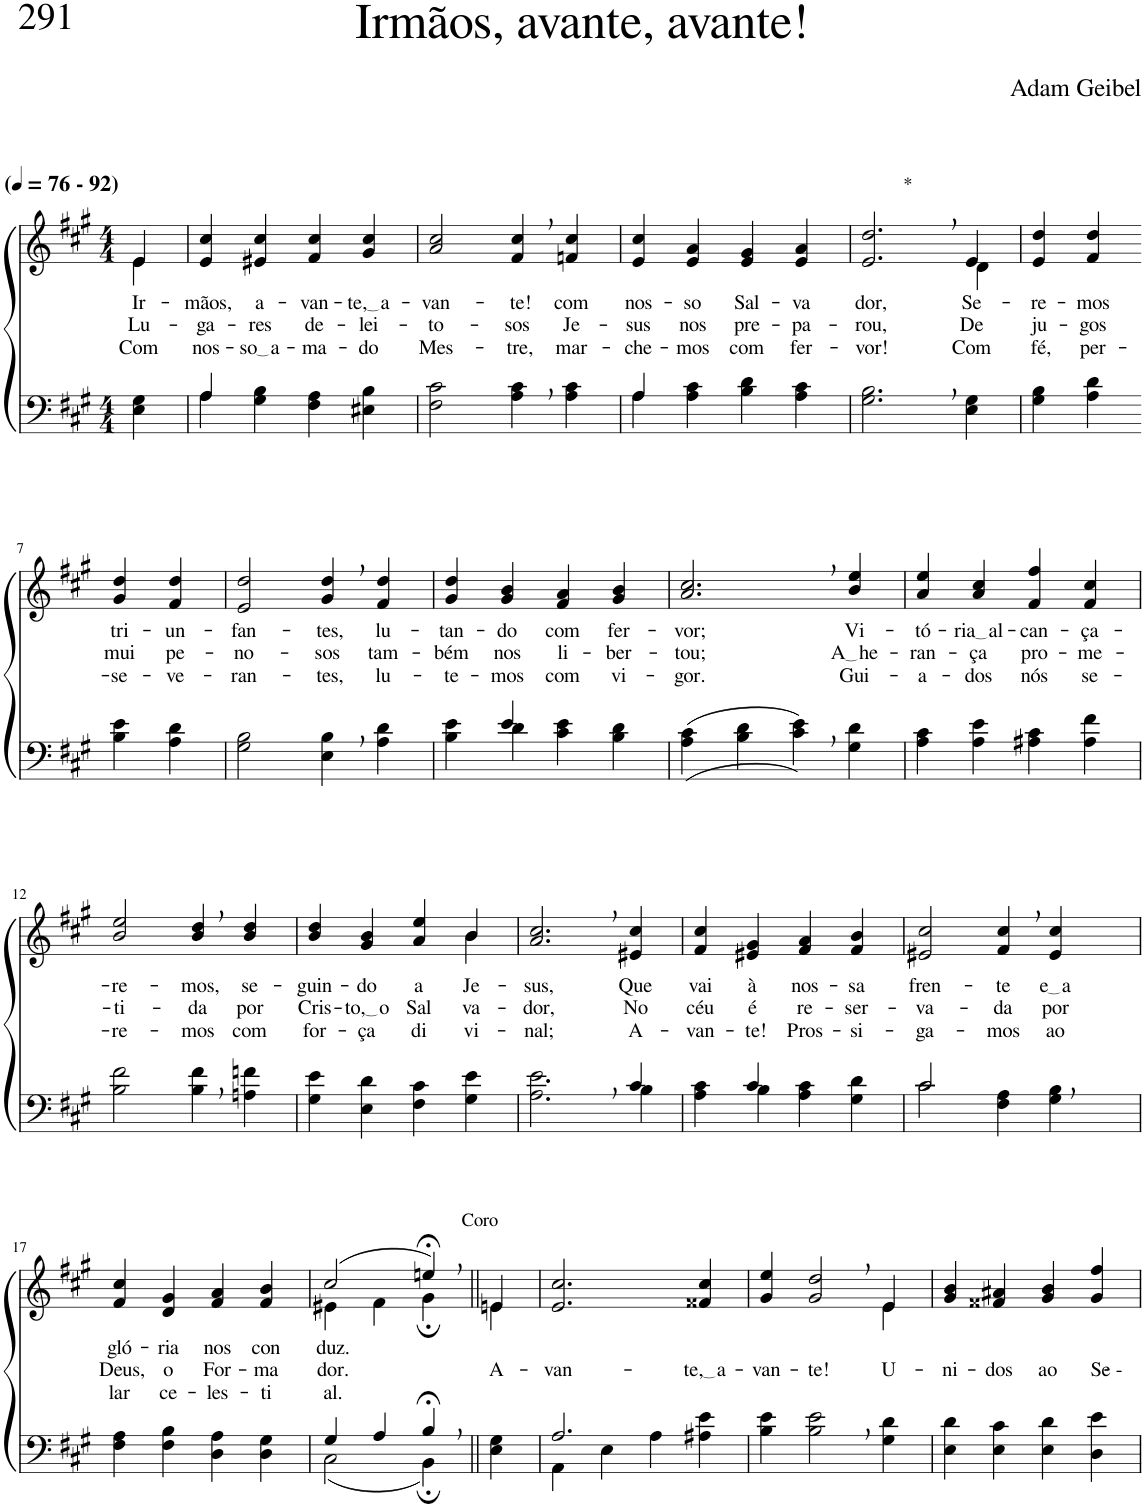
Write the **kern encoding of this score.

**kern	**kern	**text	**text	**text
*part2	*part1	*part1	*part1	*part1
*staff2	*staff1	*staff1	*staff1	*staff1
*I"Parte III e IV	*I"Parte I e II	*	*	*
*clefF4	*clefG2	*	*	*
*Trd1c2	*Trd1c2	*	*	*
*k[f#c#g#]	*k[f#c#g#]	*	*	*
*M4/4	*M4/4	*	*	*
*MM76	*MM76	*	*	*
=1	=1	=1	=1	=1
*	*^	*	*	*
!	!LO:TX:a:B:t=(	!	!	!	!
!	!LO:TX:a:B:t=- 92)	!	!	!	!
!	!	!	!LO:LY:b	!LO:LY:b	!LO:LY:b
4E\ 4G#\	4e/	4e\	Ir-	Lu-	Com
=2	=2	=2	=2	=2	=2
*^	*	*	*	*	*
!	!	!	!	!LO:LY:b	!LO:LY:b	!LO:LY:b
*	*	*v	*v	*	*	*
4A/	4A\	4e/ 4cc#/	-mãos,	-ga-	nos-
!	!	!	!LO:LY:b	!LO:LY:b	!LO:LY:b
2.ryy	4G#\ 4B\	4e#X/ 4cc#/	a-	-res	so a
!	!	!	!LO:LY:b	!LO:LY:b	!LO:LY:b
.	4F#\ 4A\	4f#/ 4cc#/	-van-	de-	-ma-
!	!	!	!LO:LY:b	!LO:LY:b	!LO:LY:b
.	4E#X\ 4B\	4g#/ 4cc#/	te, a	-lei-	-do
=3	=3	=3	=3	=3	=3
!	!	!	!LO:LY:b	!LO:LY:b	!LO:LY:b
*v	*v	*	*	*	*
2F#\ 2c#\	2a/ 2cc#/	-van-	-to-	Mes-
!	!	!LO:LY:b	!LO:LY:b	!LO:LY:b
4A\, 4c#\,	4f#/, 4cc#/,	-te!	-sos	-tre,
!	!	!LO:LY:b	!LO:LY:b	!LO:LY:b
4A\ 4c#\	4fn/ 4cc#/	com	Je-	mar-
=4	=4	=4	=4	=4
*^	*	*	*	*
!	!	!	!LO:LY:b	!LO:LY:b	!LO:LY:b
4A\	4A/	4e/ 4cc#/	nos-	-sus	-che-
!	!	!	!LO:LY:b	!LO:LY:b	!LO:LY:b
4A\ 4c#\	2.ryy	4e/ 4a/	-so	nos	-mos
!	!	!	!LO:LY:b	!LO:LY:b	!LO:LY:b
4B\ 4d\	.	4e/ 4g#/	Sal-	pre-	com
!	!	!	!LO:LY:b	!LO:LY:b	!LO:LY:b
4A\ 4c#\	.	4e/ 4a/	-va	-pa-	fer-
*v	*v	*	*	*	*
=5	=5	=5	=5	=5
!	!LO:TX:a:t=*	!	!	!
!	!	!LO:LY:b	!LO:LY:b	!LO:LY:b
*	*^	*	*	*
2.G#\, 2.B\,	2.e/, 2.dd/,	2.ryy	dor,	-rou,	-vor!
!	!	!	!LO:LY:b	!LO:LY:b	!LO:LY:b
4E\ 4G#\	4e/	4d\	Se-	De	Com
=6	=6	=6	=6	=6	=6
!	!	!	!LO:LY:b	!LO:LY:b	!LO:LY:b
*	*v	*v	*	*	*
4G#\ 4B\	4e/ 4dd/	-re-	ju-	fé,
!	!	!LO:LY:b	!LO:LY:b	!LO:LY:b
4A\ 4d\	4f#/ 4dd/	-mos	-gos	per-
!!LO:LB:g=z
=7-	=7-	=7-	=7-	=7-
!	!	!LO:LY:b	!LO:LY:b	!LO:LY:b
4B\ 4e\	4g#/ 4dd/	tri-	mui	-se-
!	!	!LO:LY:b	!LO:LY:b	!LO:LY:b
4A\ 4d\	4f#/ 4dd/	-un-	pe-	-ve-
=8	=8	=8	=8	=8
!	!	!LO:LY:b	!LO:LY:b	!LO:LY:b
2G#\ 2B\	2e/ 2dd/	-fan-	-no-	-ran-
!	!	!LO:LY:b	!LO:LY:b	!LO:LY:b
4E\, 4B\,	4g#/, 4dd/,	-tes,	-sos	-tes,
!	!	!LO:LY:b	!LO:LY:b	!LO:LY:b
4A\ 4d\	4f#/ 4dd/	lu-	tam-	lu-
=9	=9	=9	=9	=9
*^	*	*	*	*
!	!	!	!LO:LY:b	!LO:LY:b	!LO:LY:b
4ryy	4B\ 4e\	4g#/ 4dd/	-tan-	-bém	-te-
!	!	!	!LO:LY:b	!LO:LY:b	!LO:LY:b
4e/	4d\	4g#/ 4b/	-do	nos	-mos
!	!	!	!LO:LY:b	!LO:LY:b	!LO:LY:b
2ryy	4c#\ 4e\	4f#/ 4a/	com	li-	com
!	!	!	!LO:LY:b	!LO:LY:b	!LO:LY:b
.	4B\ 4d\	4g#/ 4b/	fer-	-ber-	vi-
=10	=10	=10	=10	=10	=10
!	!	!	!LO:LY:b	!LO:LY:b	!LO:LY:b
*v	*v	*	*	*	*
((4A\ 4c#\	2.a/, 2.cc#/,	-vor;	-tou;	-gor.
4B\ 4d\	.	.	.	.
4c#\, 4e\,))	.	.	.	.
!	!	!LO:LY:b	!LO:LY:b	!LO:LY:b
4G#\ 4d\	4b/ 4ee/	Vi-	A he	Gui-
=11	=11	=11	=11	=11
!	!	!LO:LY:b	!LO:LY:b	!LO:LY:b
4A\ 4c#\	4a/ 4ee/	-tó-	-ran-	-a-
!	!	!LO:LY:b	!LO:LY:b	!LO:LY:b
4A\ 4e\	4a/ 4cc#/	ria al	-ça	-dos
!	!	!LO:LY:b	!LO:LY:b	!LO:LY:b
4A#X\ 4c#\	4f#/ 4ff#/	-can-	pro-	nós
!	!	!LO:LY:b	!LO:LY:b	!LO:LY:b
4A#\ 4f#\	4f#/ 4cc#/	-ça-	-me-	se-
!!LO:LB:g=z
=12	=12	=12	=12	=12
!	!	!LO:LY:b	!LO:LY:b	!LO:LY:b
2B\ 2f#\	2b/ 2ee/	-re-	-ti-	-re-
!	!	!LO:LY:b	!LO:LY:b	!LO:LY:b
4B\, 4f#\,	4b/, 4dd/,	-mos,	-da	-mos
!	!	!LO:LY:b	!LO:LY:b	!LO:LY:b
4An\ 4fn\	4b/ 4dd/	se-	por	com
=13	=13	=13	=13	=13
!	!	!LO:LY:b	!LO:LY:b	!LO:LY:b
*	*^	*	*	*
4G#\ 4e\	4b/ 4dd/	2.ryy	-guin-	Cris-	for-
!	!	!	!LO:LY:b	!LO:LY:b	!LO:LY:b
4E\ 4d\	4g#/ 4b/	.	-do	to, o	-ça
!	!	!	!LO:LY:b	!LO:LY:b	!LO:LY:b
4F#\ 4c#\	4a/ 4ee/	.	a	Sal-	di-
!	!	!	!LO:LY:b	!LO:LY:b	!LO:LY:b
4G#\ 4e\	4b/	4b\	Je-	-va-	-vi-
=14	=14	=14	=14	=14	=14
*^	*	*	*	*	*
!	!	!	!	!LO:LY:b	!LO:LY:b	!LO:LY:b
*	*	*v	*v	*	*	*
2.ryy	2.A\ 2.e\	2.a/, 2.cc#/,	-sus,	-dor,	-nal;
!	!	!	!LO:LY:b	!LO:LY:b	!LO:LY:b
4c#/	4B\	4e#X/ 4cc#/	Que	No	A-
=15	=15	=15	=15	=15	=15
!	!	!	!LO:LY:b	!LO:LY:b	!LO:LY:b
4ryy	4A\ 4c#\	4f#/ 4cc#/	vai	céu	-van-
!	!	!	!LO:LY:b	!LO:LY:b	!LO:LY:b
4c#/	4B\	4e#X/ 4g#/	à	é	-te!
!	!	!	!LO:LY:b	!LO:LY:b	!LO:LY:b
2ryy	4A\ 4c#\	4f#/ 4a/	nos-	re-	Pros-
!	!	!	!LO:LY:b	!LO:LY:b	!LO:LY:b
.	4G#\ 4d\	4f#/ 4b/	-sa	-ser-	-si-
=16	=16	=16	=16	=16	=16
!	!	!	!LO:LY:b	!LO:LY:b	!LO:LY:b
2c#/	2c#\	2e#X/ 2cc#/	fren-	-va-	-ga-
!	!	!	!LO:LY:b	!LO:LY:b	!LO:LY:b
2ryy	4F#\ 4A\	4f#/, 4cc#/,	-te	-da	-mos
!	!	!	!LO:LY:b	!LO:LY:b	!LO:LY:b
.	4G#\ 4B\	4e#/ 4cc#/	e a	por	ao
!!LO:LB:g=z
=17	=17	=17	=17	=17	=17
!	!	!	!LO:LY:b	!LO:LY:b	!LO:LY:b
*v	*v	*	*	*	*
4F#\ 4A\	4f#/ 4cc#/	gló-	Deus,	lar
!	!	!LO:LY:b	!LO:LY:b	!LO:LY:b
4F#\ 4B\	4d/ 4g#/	-ria	o	ce-
!	!	!LO:LY:b	!LO:LY:b	!LO:LY:b
4D\ 4A\	4f#/ 4a/	nos	For-	-les-
!	!	!LO:LY:b	!LO:LY:b	!LO:LY:b
4D\ 4G#\	4f#/ 4b/	con-	-ma-	-ti-
=18	=18	=18	=18	=18
*^	*^	*	*	*
!	!	!	!	!LO:LY:b	!LO:LY:b	!LO:LY:b
4G#/	(2C#\	(2cc#/	4e#X\	-duz.	-dor.	al.
4A/	.	.	4f#\	.	.	.
4B;<,/	4BB;\)	4een;<,/)	4g#;\	.	.	.
=19||	=19||	=19||	=19||	=19||	=19||	=19||
!	!	!LO:TX:a:t=Coro	!	!	!	!
!	!	!	!	!	!LO:LY:b	!
*v	*v	*	*	*	*	*
4E\ 4G#\	4e/	4en\	.	A-	.
=20	=20	=20	=20	=20	=20
*^	*	*	*	*	*
!	!	!	!	!	!LO:LY:b	!
*	*	*v	*v	*	*	*
2.A/	4AA\	2.e/ 2.cc#/	.	van-	.
.	4E\	.	.	.	.
.	4A\	.	.	.	.
!	!	!	!	!LO:LY:b	!
4ryy	4A#X\ 4e\	4f##X/ 4cc#/	.	te, a	.
=21	=21	=21	=21	=21	=21
!	!	!	!	!LO:LY:b	!
*v	*v	*^	*	*	*
4B\ 4e\	4g#/ 4ee/	2.ryy	.	-van-	.
!	!	!	!	!LO:LY:b	!
2B\, 2e\,	2g#/, 2dd/,	.	.	-te!	.
!	!	!	!	!LO:LY:b	!
4G#\ 4d\	4e/	4e\	.	-U-	.
=22	=22	=22	=22	=22	=22
!	!	!	!	!LO:LY:b	!
*	*v	*v	*	*	*
4E\ 4d\	4g#/ 4b/	.	-ni-	.
!	!	!	!LO:LY:b	!
4E\ 4c#\	4f##X/ 4a#X/	.	-dos	.
!	!	!	!LO:LY:b	!
4E\ 4d\	4g#/ 4b/	.	ao	.
!	!	!	!LO:LY:b	!
4D\ 4e\	4g#/ 4ff#/	.	Se --	.
=	=	=	=	=
*-	*-	*-	*-	*-
